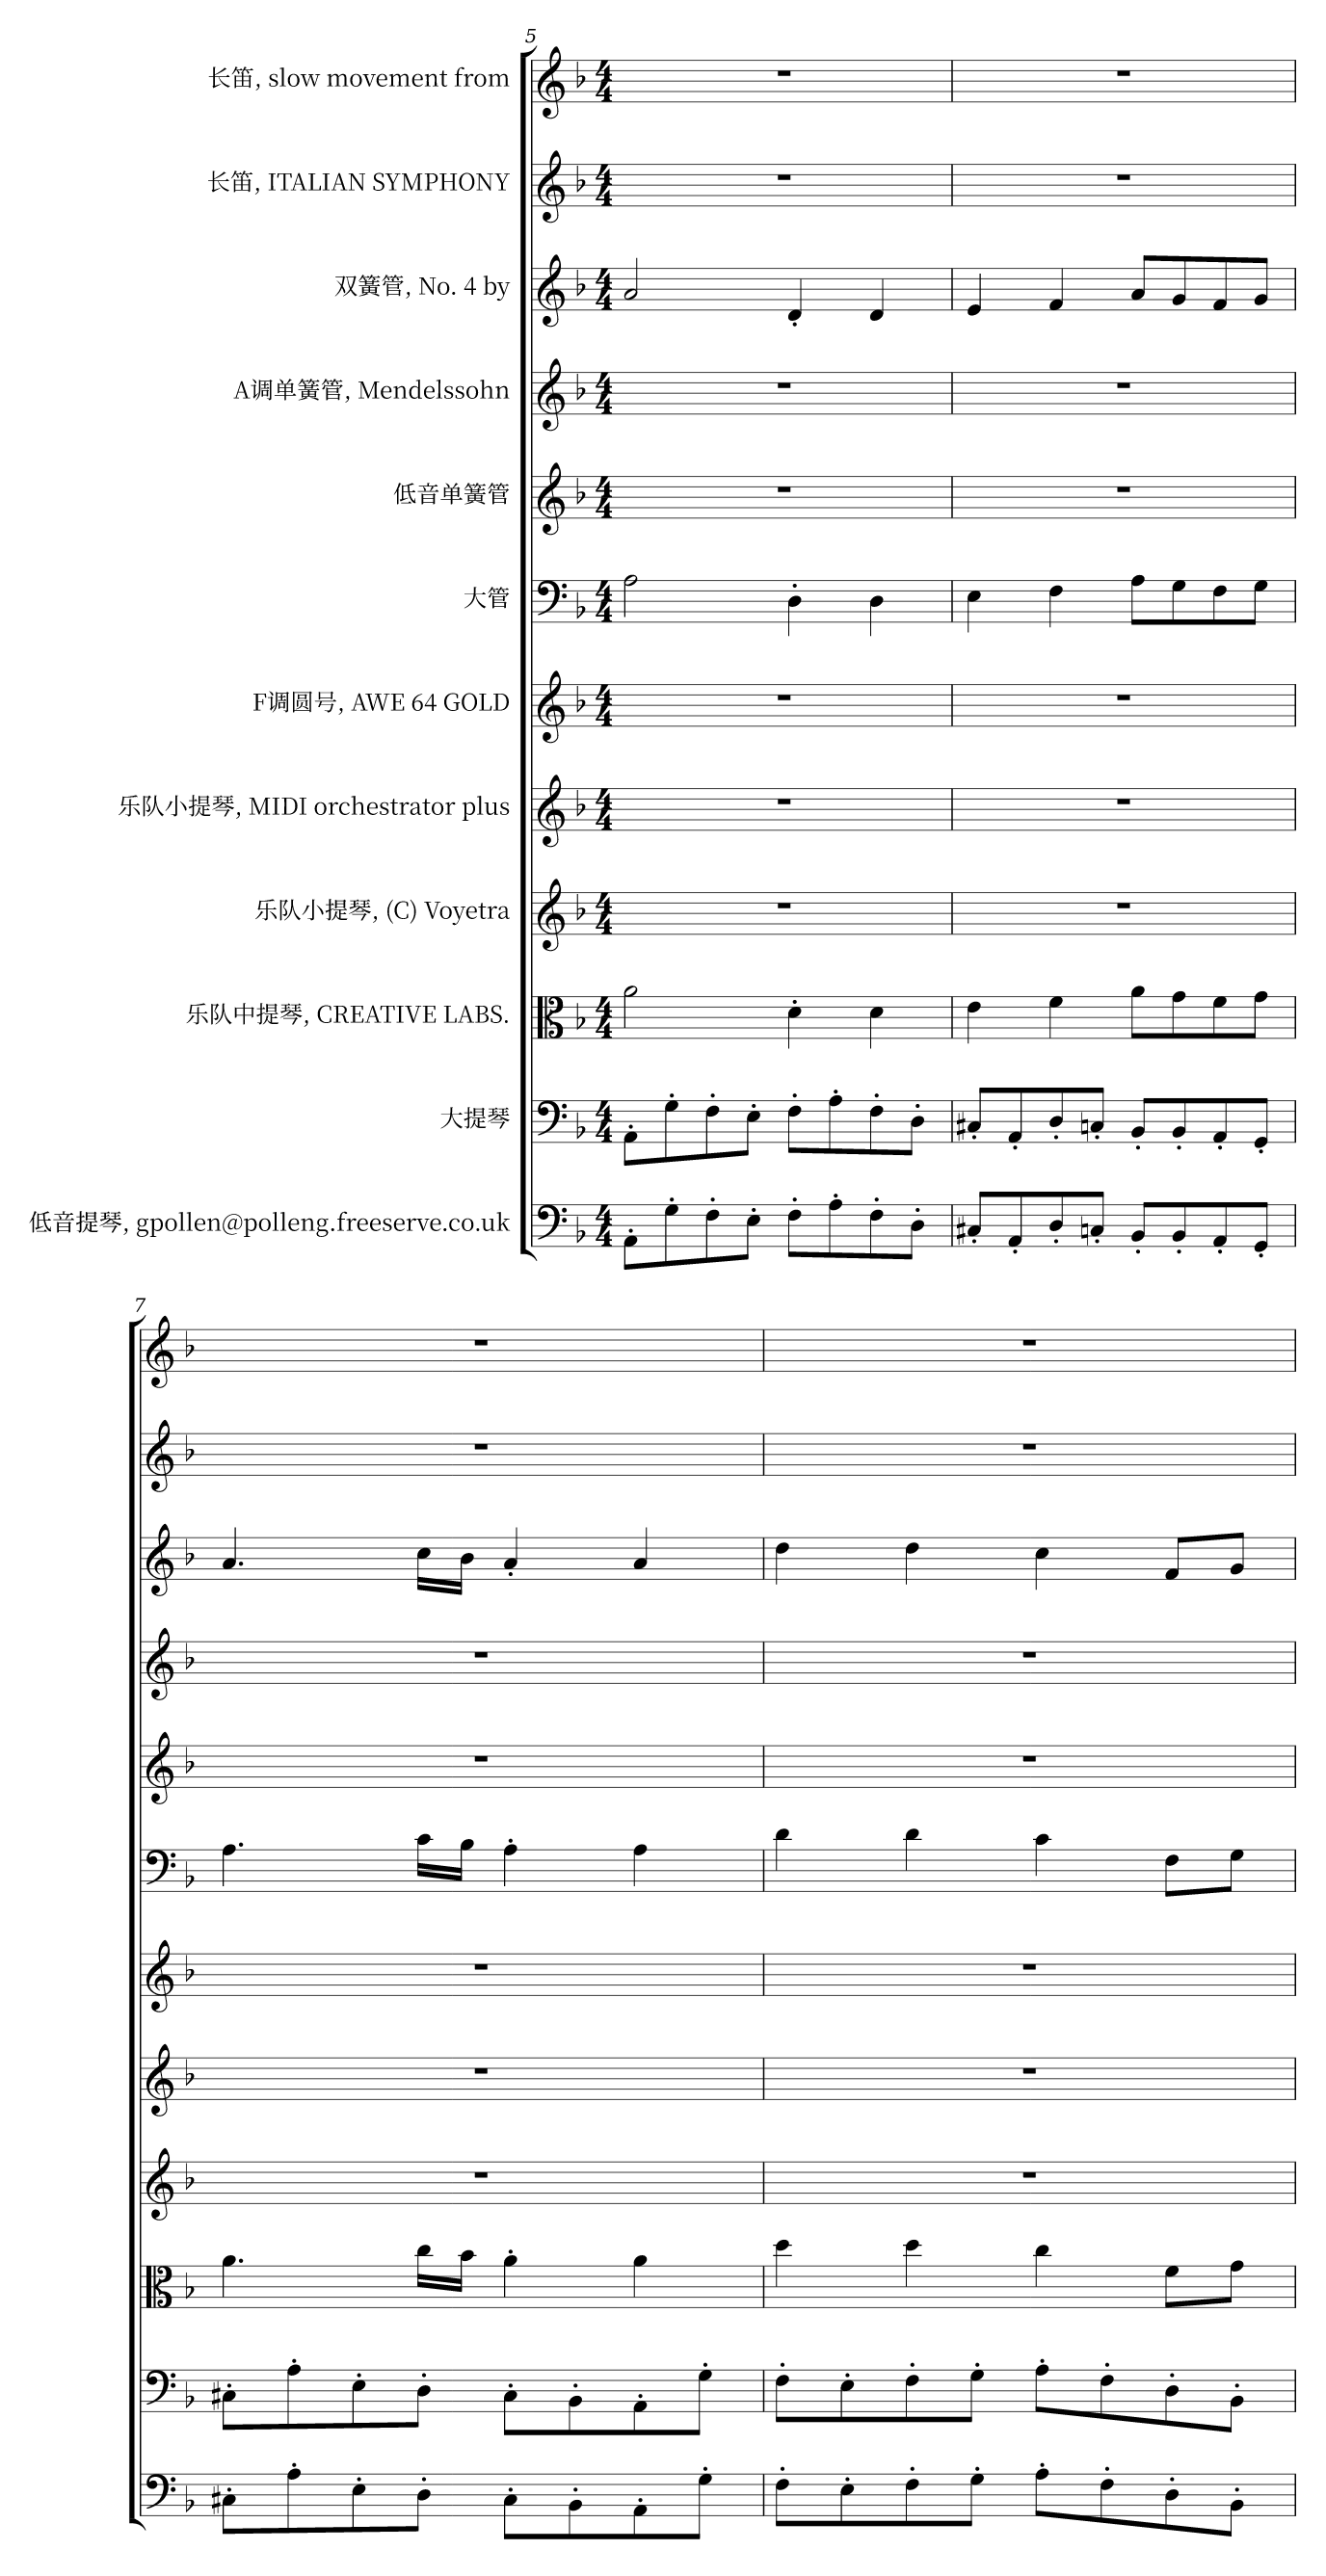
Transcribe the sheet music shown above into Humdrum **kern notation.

**kern	**kern	**kern	**kern	**kern	**kern	**kern	**kern	**kern	**kern	**kern	**kern
*part12	*part11	*part10	*part9	*part8	*part7	*part6	*part5	*part4	*part3	*part2	*part1
*staff12	*staff11	*staff10	*staff9	*staff8	*staff7	*staff6	*staff5	*staff4	*staff3	*staff2	*staff1
*I"低音提琴, gpollen@polleng.freeserve.co.uk	*I"大提琴	*I"乐队中提琴, CREATIVE LABS.	*I"乐队小提琴, (C) Voyetra	*I"乐队小提琴, MIDI orchestrator plus	*I"F调圆号, AWE 64 GOLD	*I"大管	*I"低音单簧管	*I"A调单簧管, Mendelssohn	*I"双簧管, No. 4 by	*I"长笛, ITALIAN SYMPHONY	*I"长笛, slow movement from
*clefF4	*clefF4	*clefC3	*clefG2	*clefG2	*clefG2	*clefF4	*clefG2	*clefG2	*clefG2	*clefG2	*clefG2
*ITrd7c12	*	*	*	*	*ITrd4c7	*	*ITrd1c2	*ITrd1c2	*	*	*
*k[b-]	*k[b-]	*k[b-]	*k[b-]	*k[b-]	*k[b-e-]	*k[b-]	*k[b-e-a-]	*k[b-e-a-]	*k[b-]	*k[b-]	*k[b-]
*M4/4	*M4/4	*M4/4	*M4/4	*M4/4	*M4/4	*M4/4	*M4/4	*M4/4	*M4/4	*M4/4	*M4/4
=5	=5	=5	=5	=5	=5	=5	=5	=5	=5	=5	=5
8AAA'\L	8AA'\L	2a\	1r	1r	1r	2A\	1r	1r	2a/	1r	1r
8GG'\	8G'\	.	.	.	.	.	.	.	.	.	.
8FF'\	8F'\	.	.	.	.	.	.	.	.	.	.
8EE'\J	8E'\J	.	.	.	.	.	.	.	.	.	.
8FF'\L	8F'\L	4d'\	.	.	.	4D'\	.	.	4d'/	.	.
8AA'\	8A'\	.	.	.	.	.	.	.	.	.	.
8FF'\	8F'\	4d\	.	.	.	4D\	.	.	4d/	.	.
8DD'\J	8D'\J	.	.	.	.	.	.	.	.	.	.
=6	=6	=6	=6	=6	=6	=6	=6	=6	=6	=6	=6
8CC#X'/L	8C#X'/L	4e\	1r	1r	1r	4E\	1r	1r	4e/	1r	1r
8AAA'/	8AA'/	.	.	.	.	.	.	.	.	.	.
8DD'/	8D'/	4f\	.	.	.	4F\	.	.	4f/	.	.
8CCn'/J	8Cn'/J	.	.	.	.	.	.	.	.	.	.
8BBB-'/L	8BB-'/L	8a\L	.	.	.	8A\L	.	.	8a/L	.	.
8BBB-'/	8BB-'/	8g\	.	.	.	8G\	.	.	8g/	.	.
8AAA'/	8AA'/	8f\	.	.	.	8F\	.	.	8f/	.	.
8GGG'/J	8GG'/J	8g\J	.	.	.	8G\J	.	.	8g/J	.	.
!!LO:PB:g=z
=7	=7	=7	=7	=7	=7	=7	=7	=7	=7	=7	=7
8CC#X'\L	8C#X'\L	4.a\	1r	1r	1r	4.A\	1r	1r	4.a/	1r	1r
8AA'\	8A'\	.	.	.	.	.	.	.	.	.	.
8EE'\	8E'\	.	.	.	.	.	.	.	.	.	.
8DD'\J	8D'\J	16cc\LL	.	.	.	16c\LL	.	.	16cc\LL	.	.
.	.	16b-\JJ	.	.	.	16B-\JJ	.	.	16b-\JJ	.	.
8CC#'\L	8C#'\L	4a'\	.	.	.	4A'\	.	.	4a'/	.	.
8BBB-'\	8BB-'\	.	.	.	.	.	.	.	.	.	.
8AAA'\	8AA'\	4a\	.	.	.	4A\	.	.	4a/	.	.
8GG'\J	8G'\J	.	.	.	.	.	.	.	.	.	.
=8	=8	=8	=8	=8	=8	=8	=8	=8	=8	=8	=8
8FF'\L	8F'\L	4dd\	1r	1r	1r	4d\	1r	1r	4dd\	1r	1r
8EE'\	8E'\	.	.	.	.	.	.	.	.	.	.
8FF'\	8F'\	4dd\	.	.	.	4d\	.	.	4dd\	.	.
8GG'\J	8G'\J	.	.	.	.	.	.	.	.	.	.
8AA'\L	8A'\L	4cc\	.	.	.	4c\	.	.	4cc\	.	.
8FF'\	8F'\	.	.	.	.	.	.	.	.	.	.
8DD'\	8D'\	8f\L	.	.	.	8F\L	.	.	8f/L	.	.
8BBB-'\J	8BB-'\J	8g\J	.	.	.	8G\J	.	.	8g/J	.	.
=	=	=	=	=	=	=	=	=	=	=	=
*-	*-	*-	*-	*-	*-	*-	*-	*-	*-	*-	*-
